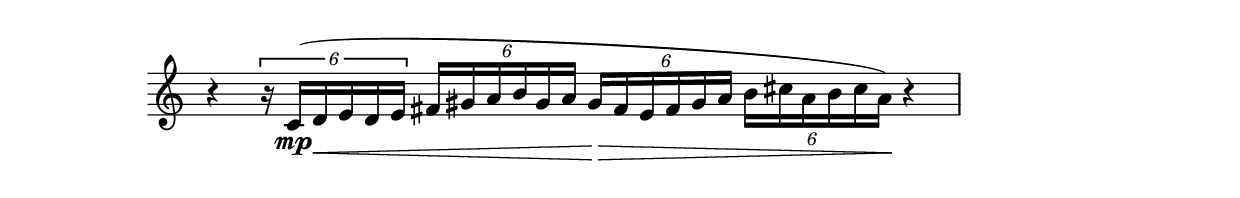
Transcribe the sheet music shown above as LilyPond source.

\version "2.22.1"
\header {

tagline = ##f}


headSquare = {\once \override NoteHead.stencil = #ly:text-interface::print
\once \override NoteHead.text = #(markup #:musicglyph "noteheads.s2laWalker" )
}
headSlash = {\once \override NoteHead.stencil = #ly:text-interface::print
\once \override NoteHead.text = #(markup #:musicglyph "noteheads.s0slash" )
}
glissOn = {\override NoteColumn.glissando-skip =  ##t
    \hide NoteHead
    \omit Accidental
    \override NoteHead.no-ledgers =  ##t
}
glissOff = {\revert NoteColumn.glissando-skip
    \undo \hide NoteHead
    \undo \omit Accidental
    \revert NoteHead.no-ledgers
}
\score {
<<\new Staff \with {
\omit TimeSignature
}
{
\time 6/4
r4 \tuplet 6/4 4 {r16 c'16\mp ( d'16\< e'16 d'16 e'16 fis'16 gis'16 a'16 b'16 gis'16 a'16 gis'16\> fis'16 e'16 fis'16 gis'16 a'16 b'16 cis''16 a'16 b'16 cis''16 a'16\!)} r4\! \stopTrillSpan
}>>}
